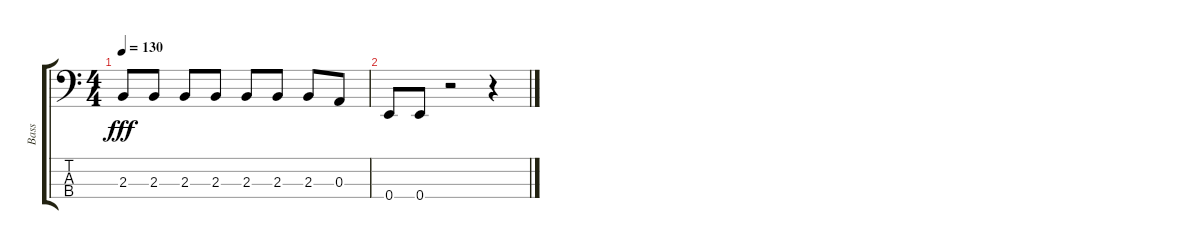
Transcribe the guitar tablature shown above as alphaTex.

\track ("Bass" "Bass") {instrument electricbassfinger}
\staff {score tabs}
\tuning (G2 D2 A1 E1) {hide}
\ts (4 4)
\tempo 130
\clef f4
\ks c
2.3.8{dy fff} 2.3.8 2.3.8 2.3.8 2.3.8 2.3.8 2.3.8 0.3.8 |
0.4.8 0.4.8 r.2 r.4
